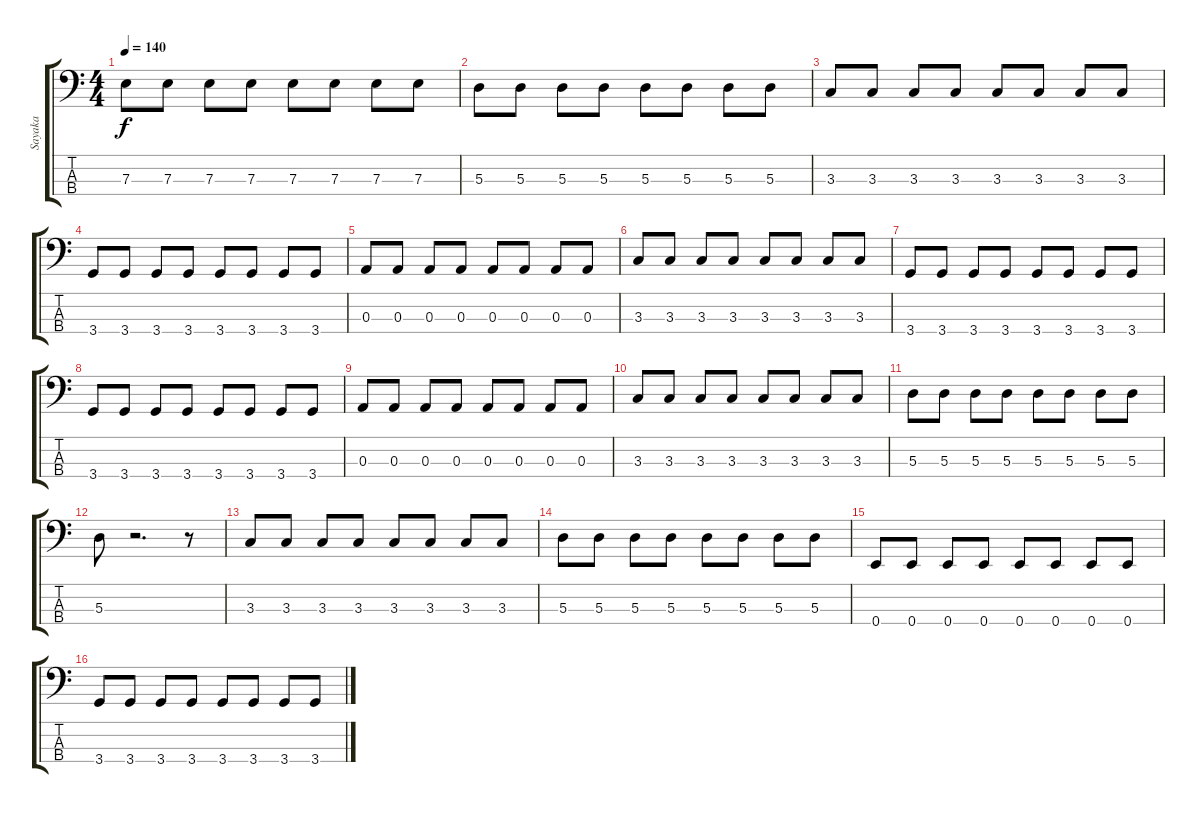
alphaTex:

\track ("Sayaka" "Sayaka") {instrument electricbasspick}
\staff {score tabs}
\tuning (G2 D2 A1 E1) {hide}
\ts (4 4)
\tempo 140
\clef f4
\ks c
7.3.8{dy f} 7.3.8 7.3.8 7.3.8 7.3.8 7.3.8 7.3.8 7.3.8 |
5.3.8 5.3.8 5.3.8 5.3.8 5.3.8 5.3.8 5.3.8 5.3.8 |
3.3.8 3.3.8 3.3.8 3.3.8 3.3.8 3.3.8 3.3.8 3.3.8 |
3.4.8 3.4.8 3.4.8 3.4.8 3.4.8 3.4.8 3.4.8 3.4.8 |
0.3.8 0.3.8 0.3.8 0.3.8 0.3.8 0.3.8 0.3.8 0.3.8 |
3.3.8 3.3.8 3.3.8 3.3.8 3.3.8 3.3.8 3.3.8 3.3.8 |
3.4.8 3.4.8 3.4.8 3.4.8 3.4.8 3.4.8 3.4.8 3.4.8 |
3.4.8 3.4.8 3.4.8 3.4.8 3.4.8 3.4.8 3.4.8 3.4.8 |
0.3.8 0.3.8 0.3.8 0.3.8 0.3.8 0.3.8 0.3.8 0.3.8 |
3.3.8 3.3.8 3.3.8 3.3.8 3.3.8 3.3.8 3.3.8 3.3.8 |
5.3.8 5.3.8 5.3.8 5.3.8 5.3.8 5.3.8 5.3.8 5.3.8 |
5.3.8 r.2{d} r.8 |
3.3.8 3.3.8 3.3.8 3.3.8 3.3.8 3.3.8 3.3.8 3.3.8 |
5.3.8 5.3.8 5.3.8 5.3.8 5.3.8 5.3.8 5.3.8 5.3.8 |
0.4.8 0.4.8 0.4.8 0.4.8 0.4.8 0.4.8 0.4.8 0.4.8 |
3.4.8 3.4.8 3.4.8 3.4.8 3.4.8 3.4.8 3.4.8 3.4.8
